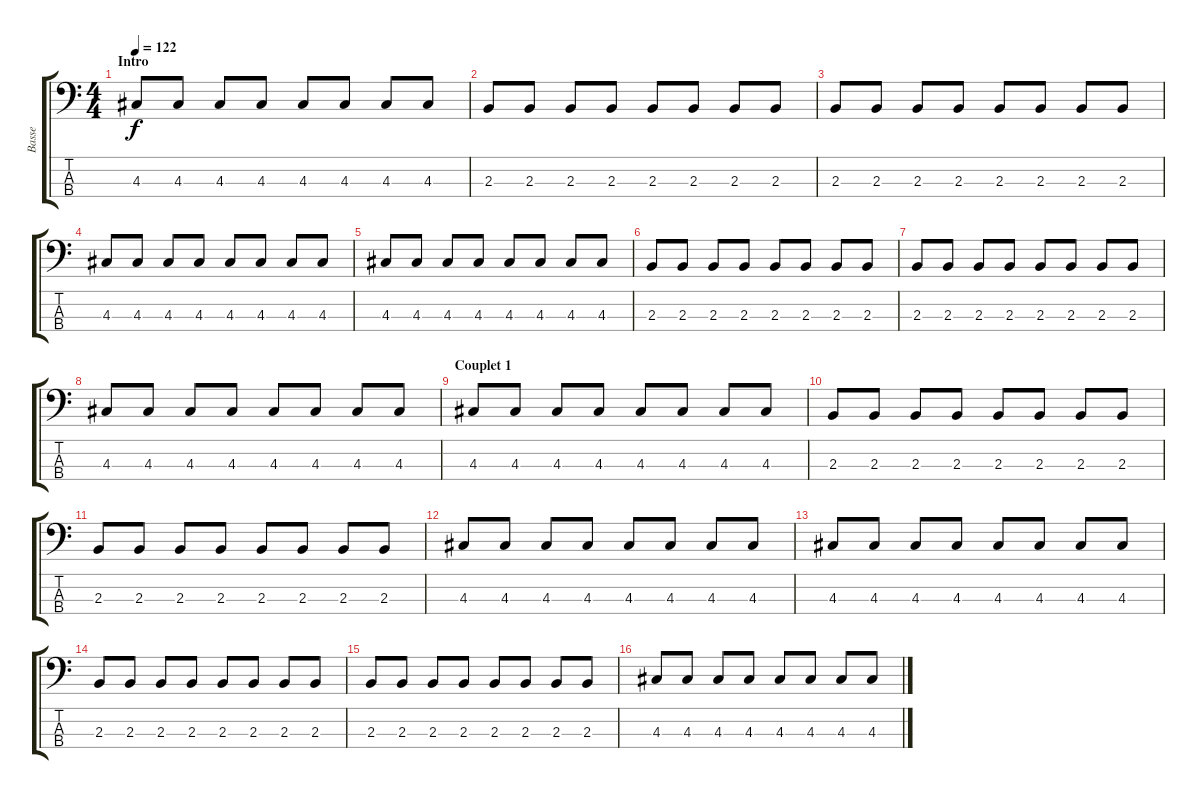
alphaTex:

\track ("Basse" "Basse") {instrument electricbasspick}
\staff {score tabs}
\tuning (G2 D2 A1 E1) {hide}
\ts (4 4)
\section ("" "Intro")
\tempo 122
\clef f4
\ks c
4.3.8{dy f instrument electricbasspick} 4.3.8 4.3.8 4.3.8 4.3.8 4.3.8 4.3.8 4.3.8 |
2.3.8 2.3.8 2.3.8 2.3.8 2.3.8 2.3.8 2.3.8 2.3.8 |
2.3.8 2.3.8 2.3.8 2.3.8 2.3.8 2.3.8 2.3.8 2.3.8 |
4.3.8 4.3.8 4.3.8 4.3.8 4.3.8 4.3.8 4.3.8 4.3.8 |
4.3.8 4.3.8 4.3.8 4.3.8 4.3.8 4.3.8 4.3.8 4.3.8 |
2.3.8 2.3.8 2.3.8 2.3.8 2.3.8 2.3.8 2.3.8 2.3.8 |
2.3.8 2.3.8 2.3.8 2.3.8 2.3.8 2.3.8 2.3.8 2.3.8 |
4.3.8 4.3.8 4.3.8 4.3.8 4.3.8 4.3.8 4.3.8 4.3.8 |
\section ("" "Couplet 1")
4.3.8 4.3.8 4.3.8 4.3.8 4.3.8 4.3.8 4.3.8 4.3.8 |
2.3.8 2.3.8 2.3.8 2.3.8 2.3.8 2.3.8 2.3.8 2.3.8 |
2.3.8 2.3.8 2.3.8 2.3.8 2.3.8 2.3.8 2.3.8 2.3.8 |
4.3.8 4.3.8 4.3.8 4.3.8 4.3.8 4.3.8 4.3.8 4.3.8 |
4.3.8 4.3.8 4.3.8 4.3.8 4.3.8 4.3.8 4.3.8 4.3.8 |
2.3.8 2.3.8 2.3.8 2.3.8 2.3.8 2.3.8 2.3.8 2.3.8 |
2.3.8 2.3.8 2.3.8 2.3.8 2.3.8 2.3.8 2.3.8 2.3.8 |
4.3.8 4.3.8 4.3.8 4.3.8 4.3.8 4.3.8 4.3.8 4.3.8
